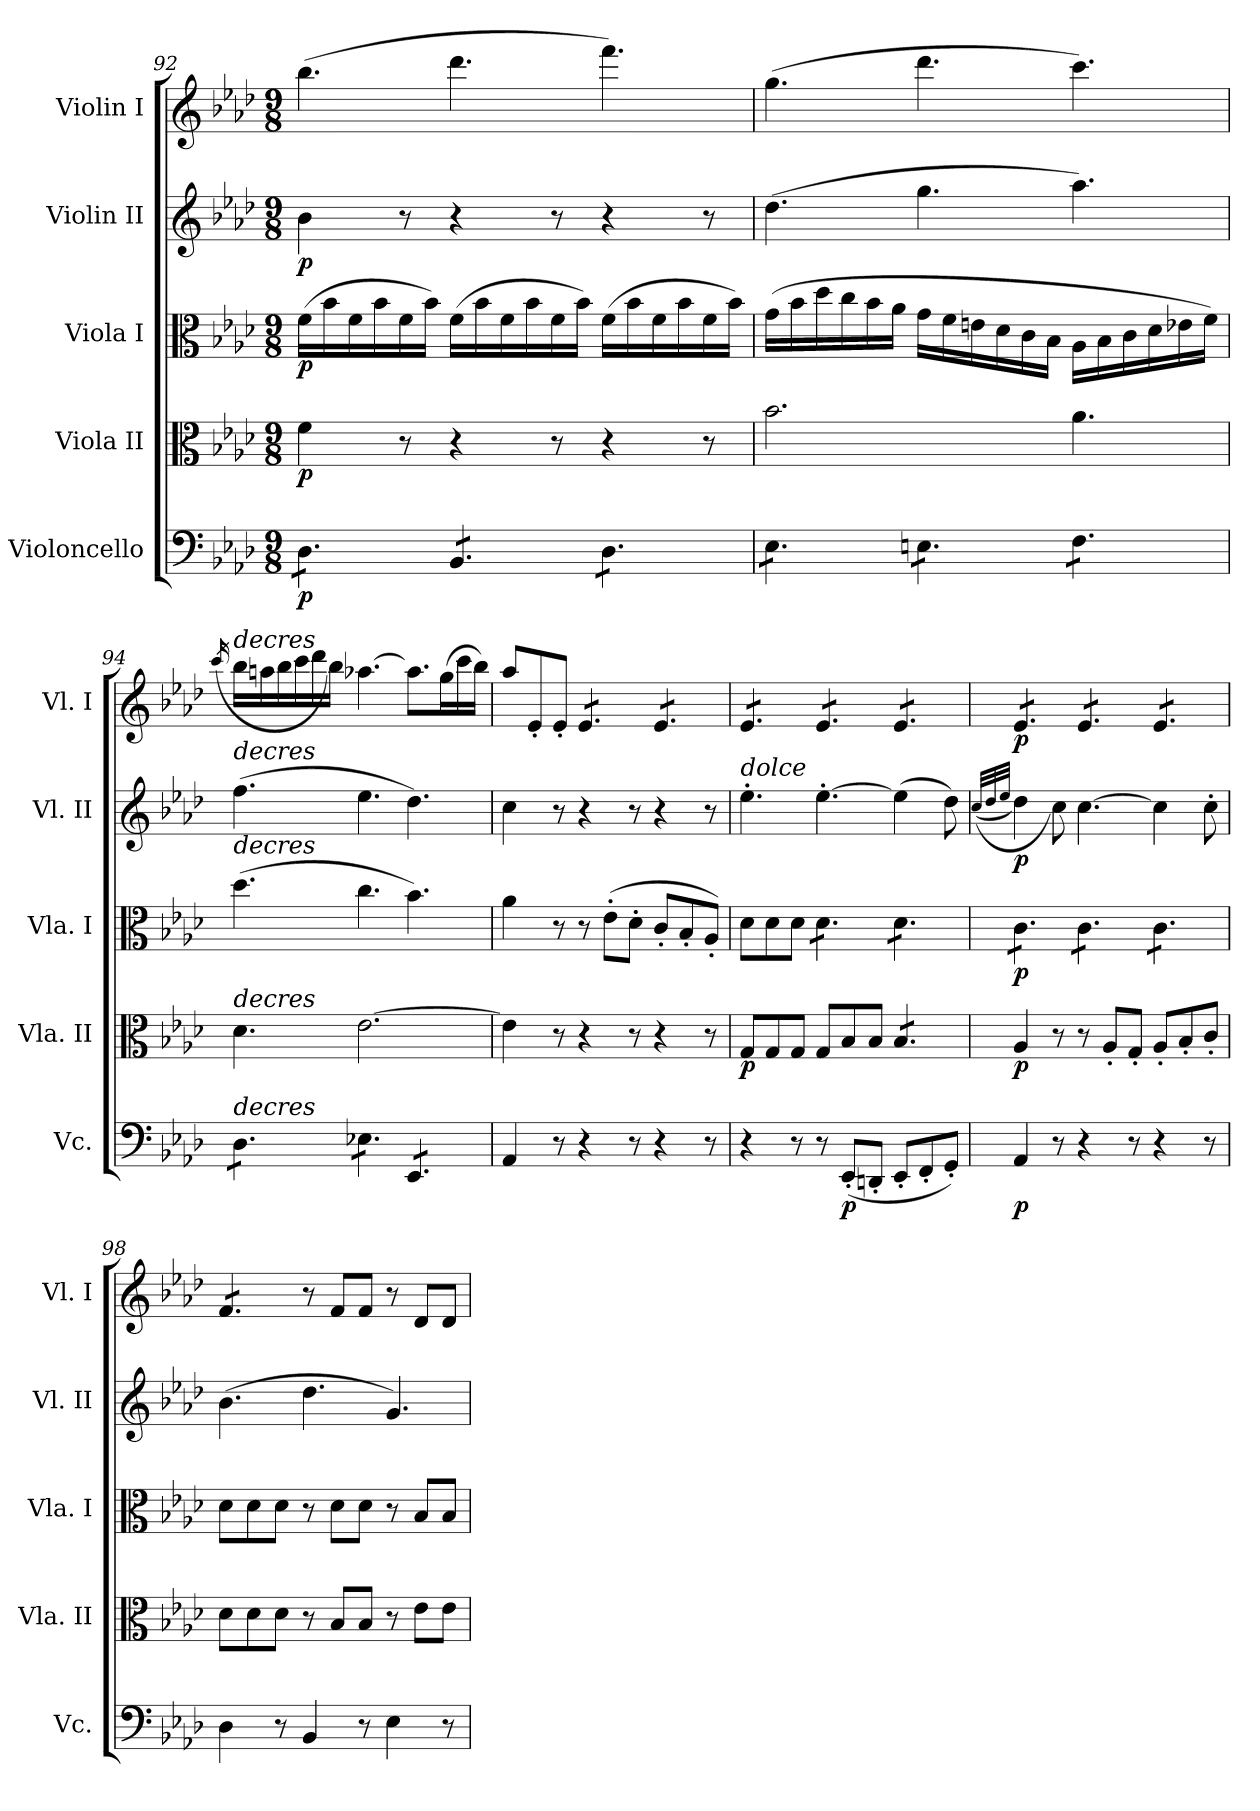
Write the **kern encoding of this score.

**kern	**dynam	**kern	**dynam	**kern	**dynam	**kern	**dynam	**kern	**dynam
*part5	*part5	*part4	*part4	*part3	*part3	*part2	*part2	*part1	*part1
*staff5	*staff5	*staff4	*staff4	*staff3	*staff3	*staff2	*staff2	*staff1	*staff1
*I"Violoncello	*	*I"Viola II	*	*I"Viola I	*	*I"Violin II	*	*I"Violin I	*
*I'Vc.	*	*I'Vla. II	*	*I'Vla. I	*	*I'Vl. II	*	*I'Vl. I	*
*clefF4	*	*clefC3	*	*clefC3	*	*clefG2	*	*clefG2	*
*k[b-e-a-d-]	*	*k[b-e-a-d-]	*	*k[b-e-a-d-]	*	*k[b-e-a-d-]	*	*k[b-e-a-d-]	*
*A-:	*	*A-:	*	*A-:	*	*A-:	*	*A-:	*
*M9/8	*	*M9/8	*	*M9/8	*	*M9/8	*	*M9/8	*
=92	=92	=92	=92	=92	=92	=92	=92	=92	=92
*tremolo	*	*	*	*	*	*	*	*	*
8D-i\L	p	4fi\	p	(16fi\LL	p	4b-i\	p	(4.bb-i\	.
.	.	.	.	16b-i\	.	.	.	.	.
8D-i\	.	.	.	16fi\	.	.	.	.	.
.	.	.	.	16b-i\	.	.	.	.	.
8D-i\J	.	8r	.	16fi\	.	8r	.	.	.
.	.	.	.	16b-i\JJ)	.	.	.	.	.
8BB-i/L	.	4r	.	(16fi\LL	.	4r	.	4.ddd-i\	.
.	.	.	.	16b-i\	.	.	.	.	.
8BB-i/	.	.	.	16fi\	.	.	.	.	.
.	.	.	.	16b-i\	.	.	.	.	.
8BB-i/J	.	8r	.	16fi\	.	8r	.	.	.
.	.	.	.	16b-i\JJ)	.	.	.	.	.
8D-i\L	.	4r	.	(16fi\LL	.	4r	.	4.fffi\)	.
.	.	.	.	16b-i\	.	.	.	.	.
8D-i\	.	.	.	16fi\	.	.	.	.	.
.	.	.	.	16b-i\	.	.	.	.	.
8D-i\J	.	8r	.	16fi\	.	8r	.	.	.
.	.	.	.	16b-i\JJ)	.	.	.	.	.
!!LO:LB:g=z
=93	=93	=93	=93	=93	=93	=93	=93	=93	=93
8E-i\L	.	2.b-i\	.	(16gi\LL	.	(4.dd-i\	.	(4.ggi\	.
.	.	.	.	16b-i\	.	.	.	.	.
8E-i\	.	.	.	16dd-i\	.	.	.	.	.
.	.	.	.	16cci\	.	.	.	.	.
8E-i\J	.	.	.	16b-i\	.	.	.	.	.
.	.	.	.	16a-i\JJ	.	.	.	.	.
8Eni\L	.	.	.	16gi\LL	.	4.ggi\	.	4.ddd-i\	.
.	.	.	.	16fi\	.	.	.	.	.
8Eni\	.	.	.	16eni\	.	.	.	.	.
.	.	.	.	16d-i\	.	.	.	.	.
8Eni\J	.	.	.	16ci\	.	.	.	.	.
.	.	.	.	16B-i\JJ	.	.	.	.	.
8Fi\L	.	4.a-i\	.	16A-i\LL	.	4.aa-i\)	.	4.ccci\)	.
.	.	.	.	16B-i\	.	.	.	.	.
8Fi\	.	.	.	16ci\	.	.	.	.	.
.	.	.	.	16d-i\	.	.	.	.	.
8Fi\J	.	.	.	16e-Xi\	.	.	.	.	.
.	.	.	.	16fi\JJ)	.	.	.	.	.
=94	=94	=94	=94	=94	=94	=94	=94	=94	=94
.	.	.	.	.	.	.	.	(16qccci/	.
!	!	!	!	!	!	!	!	!LO:TX:i:t=decres	!
!	!	!	!	!	!	!LO:TX:i:t=decres	!	!	!
!	!	!	!	!LO:TX:i:t=decres	!	!	!	!	!
!	!	!LO:TX:i:t=decres	!	!	!	!	!	!	!
!LO:TX:i:t=decres	!	!	!	!	!	!	!	!	!
8D-i\L	.	4.d-i\	.	(4.dd-i\	.	(4.ffi\	.	16bb-i\LL	.
.	.	.	.	.	.	.	.	16aani\	.
8D-i\	.	.	.	.	.	.	.	16bb-i\	.
.	.	.	.	.	.	.	.	16ccci\	.
8D-i\J	.	.	.	.	.	.	.	16ddd-i\	.
.	.	.	.	.	.	.	.	16bb-i\JJ)	.
8E-Xi\L	.	[2.e-i\	.	4.cci\	.	4.ee-i\	.	[4.aa-Xi\	.
8E-Xi\	.	.	.	.	.	.	.	.	.
8E-Xi\J	.	.	.	.	.	.	.	.	.
8EE-i/L	.	.	.	4.b-i\)	.	4.dd-i\)	.	8.aa-i\L]	.
8EE-i/	.	.	.	.	.	.	.	.	.
.	.	.	.	.	.	.	.	(16ggi\L	.
8EE-i/J	.	.	.	.	.	.	.	16ccci\	.
*Xtremolo	*	*	*	*	*	*	*	*	*
.	.	.	.	.	.	.	.	16bb-i\JJ)	.
!!LO:PB:g=z
=95	=95	=95	=95	=95	=95	=95	=95	=95	=95
4AA-i/	.	4e-i\]	.	4a-i\	.	4cci\	.	8aa-i/L	.
.	.	.	.	.	.	.	.	8e-'i/	.
8r	.	8r	.	8r	.	8r	.	8e-'i/J	.
*	*	*	*	*	*	*	*	*tremolo	*
4r	.	4r	.	8r	.	4r	.	8e-i/L	.
.	.	.	.	(8e-'i\L	.	.	.	8e-i/	.
8r	.	8r	.	8d-'i\J	.	8r	.	8e-i/J	.
4r	.	4r	.	8c'i/L	.	4r	.	8e-i/L	.
.	.	.	.	8B-'i/	.	.	.	8e-i/	.
8r	.	8r	.	8A-'i/J)	.	8r	.	8e-i/J	.
=96	=96	=96	=96	=96	=96	=96	=96	=96	=96
!	!	!	!	!	!	!LO:TX:i:t=dolce	!	!	!
4r	.	8Gi/L	p	8d-i\L	.	4.ee-'i\	.	8e-i/L	.
.	.	8Gi/	.	8d-i\	.	.	.	8e-i/	.
8r	.	8Gi/J	.	8d-i\J	.	.	.	8e-i/J	.
*	*	*	*	*tremolo	*	*	*	*	*
8r	.	8Gi/L	.	8d-i\L	.	[4.ee-'i\	.	8e-i/L	.
(8EE-'i/L	p	8B-i/	.	8d-i\	.	.	.	8e-i/	.
8DDn'i/J	.	8B-i/J	.	8d-i\J	.	.	.	8e-i/J	.
*	*	*tremolo	*	*	*	*	*	*	*
8EE-'i/L	.	8B-i/L	.	8d-i\L	.	(4ee-i\]	.	8e-i/L	.
8FF'i/	.	8B-i/	.	8d-i\	.	.	.	8e-i/	.
8GG'i/J)	.	8B-i/J	.	8d-i\J	.	8dd-i\)	.	8e-i/J	.
*	*	*Xtremolo	*	*	*	*	*	*	*
=97	=97	=97	=97	=97	=97	=97	=97	=97	=97
.	.	.	.	.	.	((32qcci/LLL	.	.	.
.	.	.	.	.	.	32qdd-i/	.	.	.
.	.	.	.	.	.	32qee-i/JJJ	.	.	.
4AA-i/	p	4A-i/	p	8ci\L	p	4dd-i\)	p	8e-i/L	p
.	.	.	.	8ci\	.	.	.	8e-i/	.
8r	.	8r	.	8ci\J	.	8cci\)	.	8e-i/J	.
4r	.	8r	.	8ci\L	.	[4.cci\	.	8e-i/L	.
.	.	8A-'i/L	.	8ci\	.	.	.	8e-i/	.
8r	.	8G'i/J	.	8ci\J	.	.	.	8e-i/J	.
4r	.	8A-'i/L	.	8ci\L	.	4cci\]	.	8e-i/L	.
.	.	8B-'i/	.	8ci\	.	.	.	8e-i/	.
8r	.	8c'i/J	.	8ci\J	.	8cc'i\	.	8e-i/J	.
*	*	*	*	*Xtremolo	*	*	*	*	*
!!LO:LB:g=z
=98	=98	=98	=98	=98	=98	=98	=98	=98	=98
4D-i\	.	8d-i\L	.	8d-i\L	.	(4.b-i\	.	8fi/L	.
.	.	8d-i\	.	8d-i\	.	.	.	8fi/	.
8r	.	8d-i\J	.	8d-i\J	.	.	.	8fi/J	.
*	*	*	*	*	*	*	*	*Xtremolo	*
4BB-i/	.	8r	.	8r	.	4.dd-i\	.	8r	.
.	.	8B-i/L	.	8d-i\L	.	.	.	8fi/L	.
8r	.	8B-i/J	.	8d-i\J	.	.	.	8fi/J	.
4E-i\	.	8r	.	8r	.	4.gi/)	.	8r	.
.	.	8e-i\L	.	8B-i/L	.	.	.	8d-i/L	.
8r	.	8e-i\J	.	8B-i/J	.	.	.	8d-i/J	.
=	=	=	=	=	=	=	=	=	=
*-	*-	*-	*-	*-	*-	*-	*-	*-	*-
